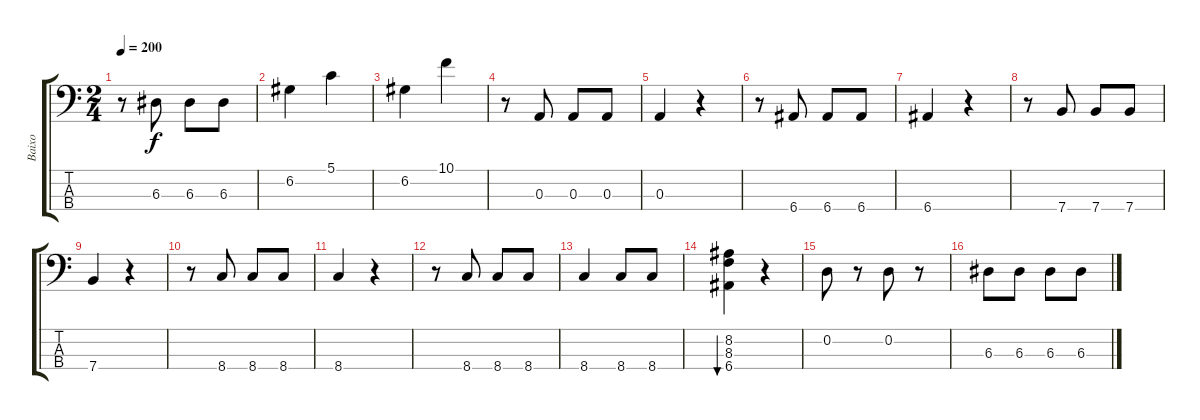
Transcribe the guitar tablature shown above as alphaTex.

\track ("Baixo" "Baixo") {instrument electricbassfinger}
\staff {score tabs}
\tuning (G2 D2 A1 E1) {hide}
\ts (2 4)
\tempo 200
\clef f4
\ks c
r.8{dy f} 6.3.8 6.3.8 6.3.8 |
6.2.4 5.1.4 |
6.2.4 10.1.4 |
r.8 0.3.8 0.3.8 0.3.8 |
0.3.4 r.4 |
r.8 6.4.8 6.4.8 6.4.8 |
6.4.4 r.4 |
r.8 7.4.8 7.4.8 7.4.8 |
7.4.4 r.4 |
r.8 8.4.8 8.4.8 8.4.8 |
8.4.4 r.4 |
r.8 8.4.8 8.4.8 8.4.8 |
8.4.4 8.4.8 8.4.8 |
(8.2 8.3 6.4).4{bu 60} r.4 |
0.2.8 r.8 0.2.8 r.8 |
6.3.8 6.3.8 6.3.8 6.3.8
